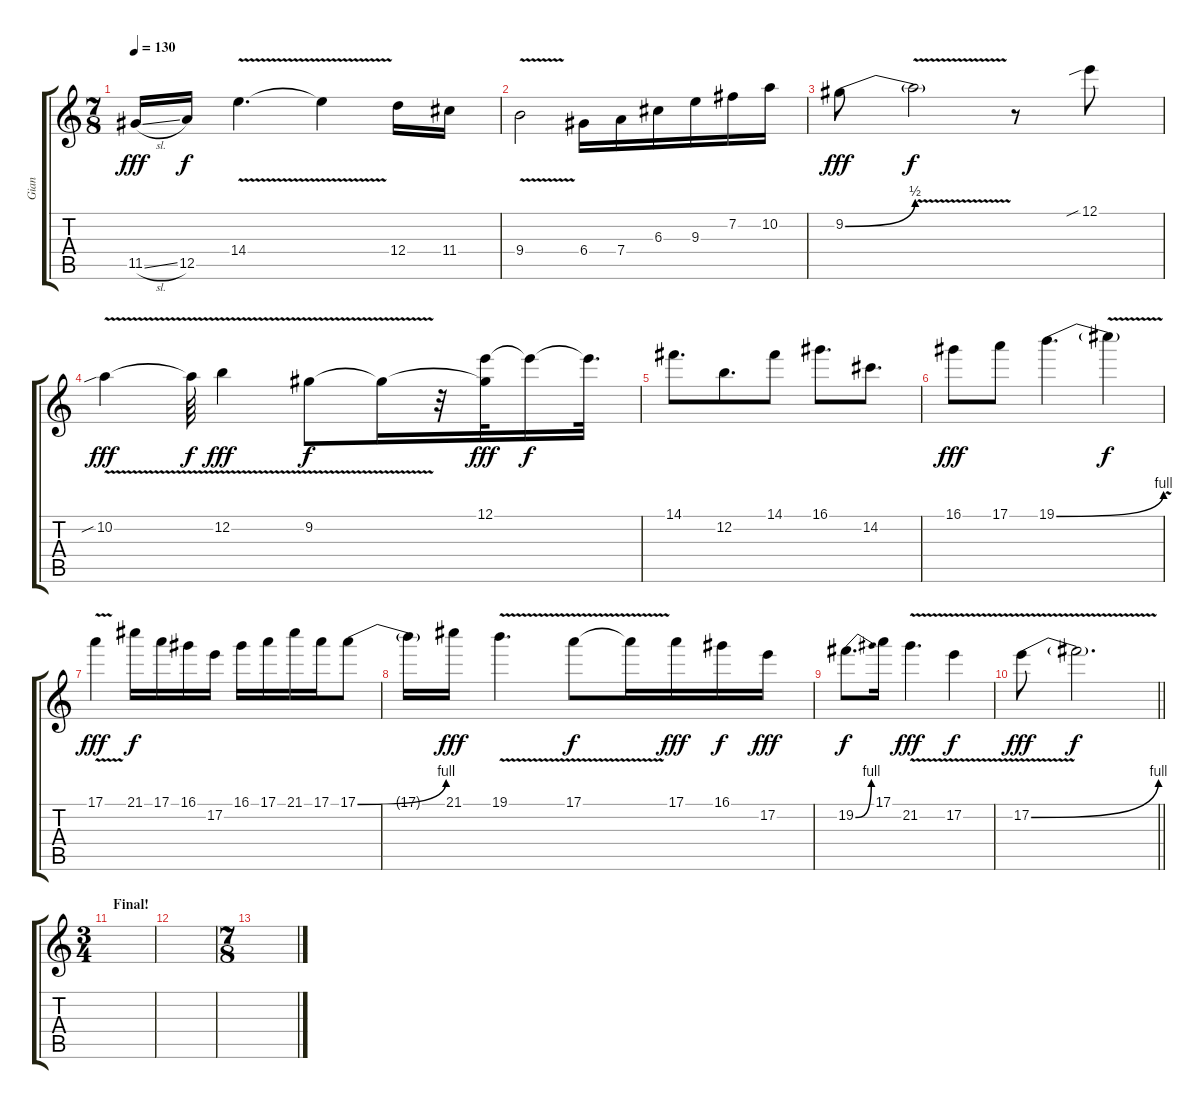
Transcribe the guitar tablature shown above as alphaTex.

\track ("Gian" "Gian") {instrument overdrivenguitar}
\staff {score tabs}
\tuning (E4 B3 G3 D3 A2 E2) {hide}
\ts (7 8)
\tempo 130
\clef g2
\ks c
11.5{sl}.16{dy fff} 12.5.16{dy f} 14.4{v}.4{d} 14.4{t}.4 12.4.16 11.4.16 |
9.4{v}.2 6.4.16 7.4.16 6.3.16 9.3.16 7.2.16 10.2.16 |
9.2{be (bend 0 0 60 2)}.8{dy fff} 9.2{v t}.2{dy f} r.8 12.1{sib}.8 |
10.2{v sib}.4{dy fff} 10.2{t}.64{dy f} 12.2{v}.4{dy fff} 9.2{v}.8{dy f} 9.2{t}.16 r.32 (12.1 9.2{t}).32{dy fff} 12.1{t}.16{dy f} 12.1{t}.32{d} |
14.1.8{d} 12.2.8{d} 14.1.8 16.1.8{d} 14.2.8{d} |
16.1.8{dy fff} 17.1.8 19.1{be (bend 0 0 60 4)}.4{d} 19.1{v t}.4{dy f} |
17.1{v}.4{dy fff} 21.1.16{dy f} 17.1.16 16.1.16 17.2.16 16.1.16 17.1.16 21.1.16 17.1.16 17.1{be (bend 0 0 60 4)}.8 |
17.1{t}.16 21.1.16{dy fff} 19.1{v}.4{d} 17.1{v}.8{dy f} 17.1{t}.16 17.1.16{dy fff} 16.1.16{dy f} 17.2.16{dy fff} |
19.2{be (bend 0 0 60 4)}.8{d dy f} 17.1.16 21.2{v}.4{d dy fff} 17.2{v}.4{dy f} |
\barLineRight lightlight
17.2{be (bend 0 0 60 4) v}.8{dy fff} 17.2{t}.2{d dy f} |
\ts (3 4)
\section ("" "Final!")
|
|
\ts (7 8)
